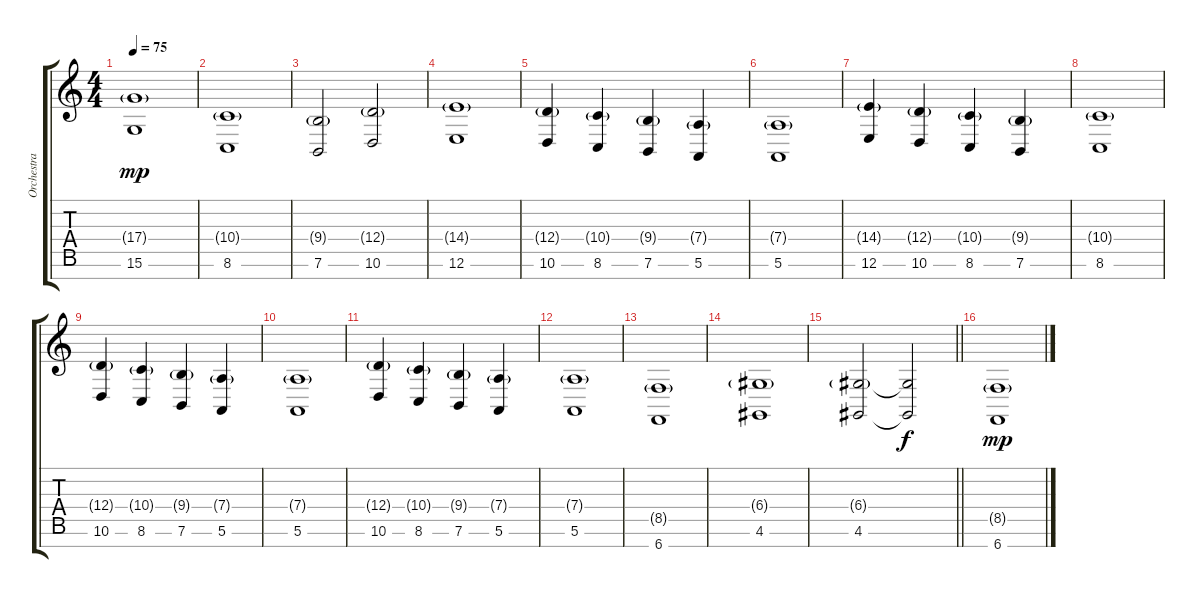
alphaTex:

\track ("Orchestra" "Orchestra") {instrument tremolostrings}
\staff {score tabs}
\tuning (E4 B3 G3 D3 A2 E2 B1) {hide}
\ts (4 4)
\tempo 75
\clef g2
\ks c
(17.4{g} 15.6).1{dy mp} |
(10.4{g} 8.6).1 |
(9.4{g} 7.6).2 (12.4{g} 10.6).2 |
(14.4{g} 12.6).1{volume 6} |
(12.4{g} 10.6).4 (10.4{g} 8.6).4 (9.4{g} 7.6).4 (7.4{g} 5.6).4 |
(7.4{g} 5.6).1 |
(14.4{g} 12.6).4 (12.4{g} 10.6).4 (10.4{g} 8.6).4 (9.4{g} 7.6).4 |
(10.4{g} 8.6).1 |
(12.4{g} 10.6).4 (10.4{g} 8.6).4 (9.4{g} 7.6).4 (7.4{g} 5.6).4 |
(7.4{g} 5.6).1 |
(12.4{g} 10.6).4 (10.4{g} 8.6).4 (9.4{g} 7.6).4 (7.4{g} 5.6).4 |
(7.4{g} 5.6).1 |
(8.5{g} 6.7).1 |
(6.4{g} 4.6).1 |
\barLineRight lightlight
(6.4{g} 4.6).2 (6.4{t} 4.6{t}).2{dy f volume 9} |
\section ("" "")
(8.5{g} 6.7).1{dy mp volume 5}
